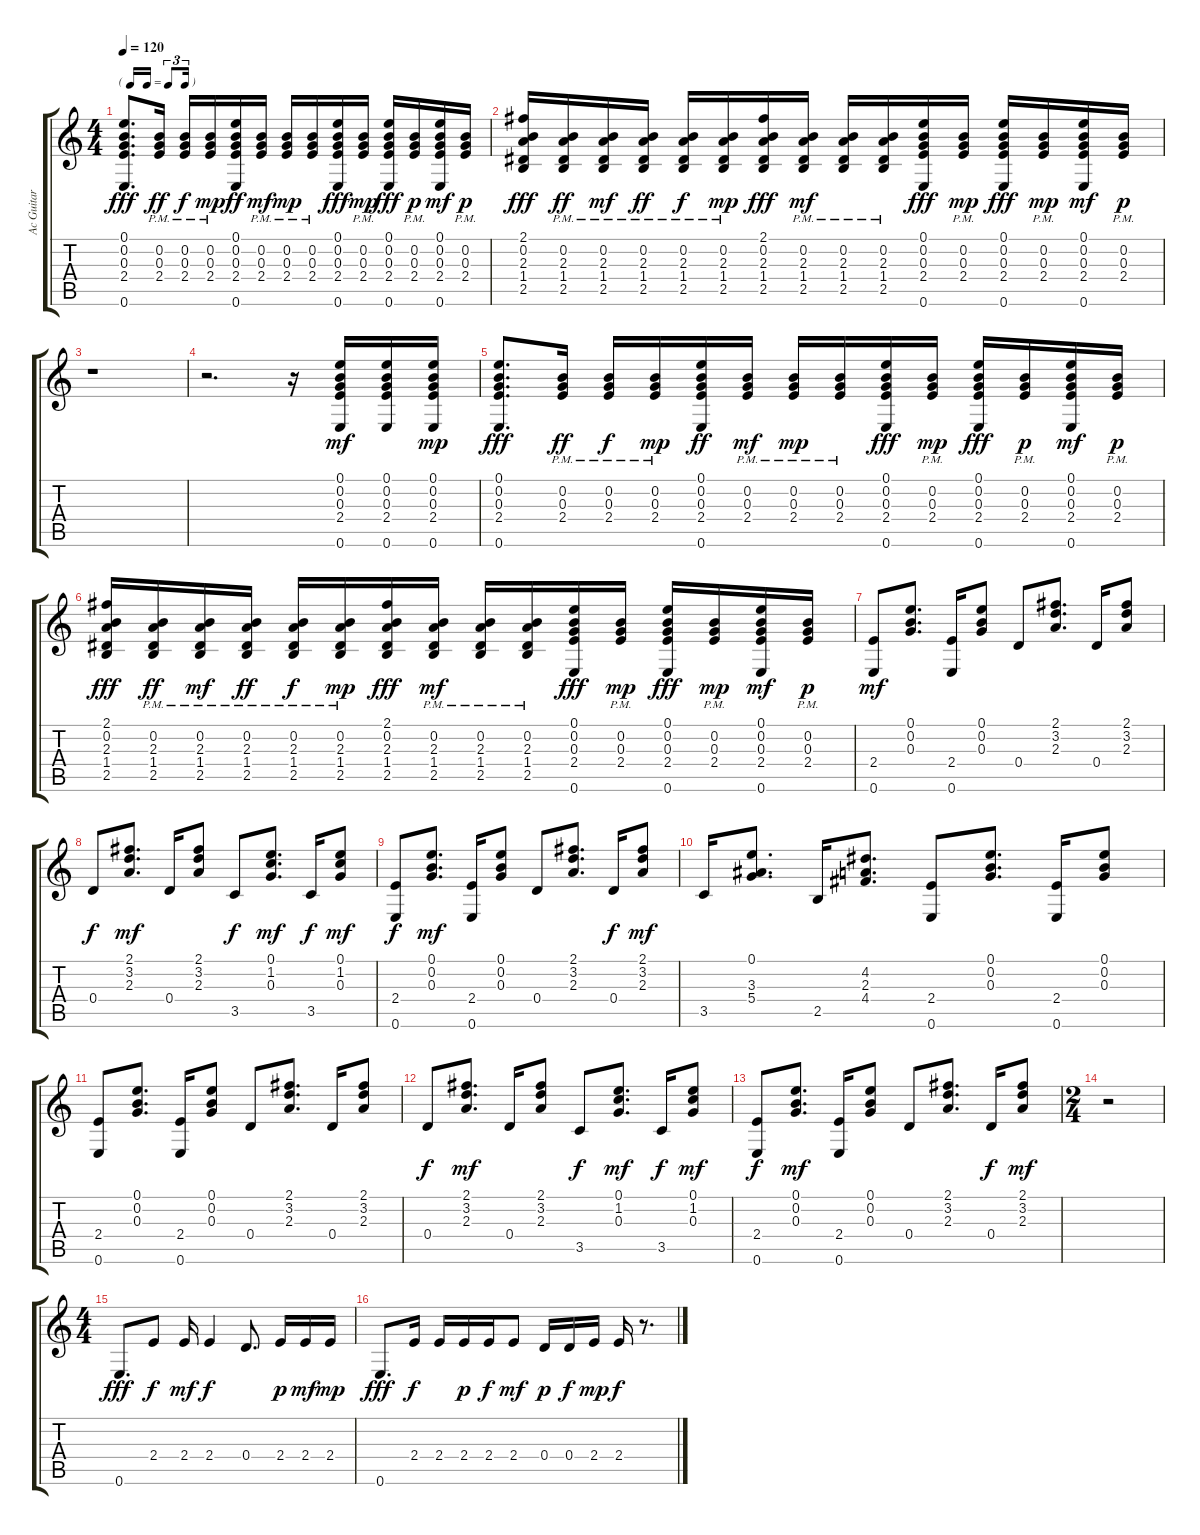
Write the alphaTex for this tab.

\track ("Ac Guitar #1" "Ac Guitar ") {instrument acousticguitarsteel}
\staff {score tabs}
\tuning (E4 B3 G3 D3 A2 E2) {hide}
\ts (4 4)
\tf triplet16th
\tempo 120
\clef g2
\ks c
(0.1 0.2 0.3 2.4 0.6).8{d dy fff} (0.2{pm} 0.3{pm} 2.4{pm}).16{dy ff} (0.2{pm} 0.3{pm} 2.4{pm}).16{dy f} (0.2{pm} 0.3{pm} 2.4{pm}).16{dy mp} (0.1 0.2 0.3 2.4 0.6).16{dy ff} (0.2{pm} 0.3{pm} 2.4{pm}).16{dy mf} (0.2{pm} 0.3{pm} 2.4{pm}).16{dy mp} (0.2{pm} 0.3{pm} 2.4{pm}).16 (0.1 0.2 0.3 2.4 0.6).16{dy fff} (0.2{pm} 0.3{pm} 2.4{pm}).16{dy mp} (0.1 0.2 0.3 2.4 0.6).16{dy fff} (0.2{pm} 0.3{pm} 2.4{pm}).16{dy p} (0.1 0.2 0.3 2.4 0.6).16{dy mf} (0.2{pm} 0.3{pm} 2.4{pm}).16{dy p} |
(2.1 0.2 2.3 1.4 2.5).16{dy fff} (0.2{pm} 2.3{pm} 1.4{pm} 2.5{pm}).16{dy ff} (0.2{pm} 2.3{pm} 1.4{pm} 2.5{pm}).16{dy mf} (0.2{pm} 2.3{pm} 1.4{pm} 2.5{pm}).16{dy ff} (0.2{pm} 2.3{pm} 1.4{pm} 2.5{pm}).16{dy f} (0.2{pm} 2.3{pm} 1.4{pm} 2.5{pm}).16{dy mp} (2.1 0.2 2.3 1.4 2.5).16{dy fff} (0.2{pm} 2.3{pm} 1.4{pm} 2.5{pm}).16{dy mf} (0.2{pm} 2.3{pm} 1.4{pm} 2.5{pm}).16 (0.2{pm} 2.3{pm} 1.4{pm} 2.5{pm}).16 (0.1 0.2 0.3 2.4 0.6).16{dy fff} (0.2{pm} 0.3{pm} 2.4{pm}).16{dy mp} (0.1 0.2 0.3 2.4 0.6).16{dy fff} (0.2{pm} 0.3{pm} 2.4{pm}).16{dy mp} (0.1 0.2 0.3 2.4 0.6).16{dy mf} (0.2{pm} 0.3{pm} 2.4{pm}).16{dy p} |
r.1 |
r.2{d} r.16 (0.1 0.2 0.3 2.4 0.6).16{dy mf} (0.1 0.2 0.3 2.4 0.6).16 (0.1 0.2 0.3 2.4 0.6).16{dy mp} |
(0.1 0.2 0.3 2.4 0.6).8{d dy fff} (0.2{pm} 0.3{pm} 2.4{pm}).16{dy ff} (0.2{pm} 0.3{pm} 2.4{pm}).16{dy f} (0.2{pm} 0.3{pm} 2.4{pm}).16{dy mp} (0.1 0.2 0.3 2.4 0.6).16{dy ff} (0.2{pm} 0.3{pm} 2.4{pm}).16{dy mf} (0.2{pm} 0.3{pm} 2.4{pm}).16{dy mp} (0.2{pm} 0.3{pm} 2.4{pm}).16 (0.1 0.2 0.3 2.4 0.6).16{dy fff} (0.2{pm} 0.3{pm} 2.4{pm}).16{dy mp} (0.1 0.2 0.3 2.4 0.6).16{dy fff} (0.2{pm} 0.3{pm} 2.4{pm}).16{dy p} (0.1 0.2 0.3 2.4 0.6).16{dy mf} (0.2{pm} 0.3{pm} 2.4{pm}).16{dy p} |
(2.1 0.2 2.3 1.4 2.5).16{dy fff} (0.2{pm} 2.3{pm} 1.4{pm} 2.5{pm}).16{dy ff} (0.2{pm} 2.3{pm} 1.4{pm} 2.5{pm}).16{dy mf} (0.2{pm} 2.3{pm} 1.4{pm} 2.5{pm}).16{dy ff} (0.2{pm} 2.3{pm} 1.4{pm} 2.5{pm}).16{dy f} (0.2{pm} 2.3{pm} 1.4{pm} 2.5{pm}).16{dy mp} (2.1 0.2 2.3 1.4 2.5).16{dy fff} (0.2{pm} 2.3{pm} 1.4{pm} 2.5{pm}).16{dy mf} (0.2{pm} 2.3{pm} 1.4{pm} 2.5{pm}).16 (0.2{pm} 2.3{pm} 1.4{pm} 2.5{pm}).16 (0.1 0.2 0.3 2.4 0.6).16{dy fff} (0.2{pm} 0.3{pm} 2.4{pm}).16{dy mp} (0.1 0.2 0.3 2.4 0.6).16{dy fff} (0.2{pm} 0.3{pm} 2.4{pm}).16{dy mp} (0.1 0.2 0.3 2.4 0.6).16{dy mf} (0.2{pm} 0.3{pm} 2.4{pm}).16{dy p} |
(2.4 0.6).8{dy mf} (0.1 0.2 0.3).8{d} (2.4 0.6).16 (0.1 0.2 0.3).8 0.4.8 (2.1 3.2 2.3).8{d} 0.4.16 (2.1 3.2 2.3).8 |
0.4.8{dy f} (2.1 3.2 2.3).8{d dy mf} 0.4.16 (2.1 3.2 2.3).8 3.5.8{dy f} (0.1 1.2 0.3).8{d dy mf} 3.5.16{dy f} (0.1 1.2 0.3).8{dy mf} |
(2.4 0.6).8{dy f} (0.1 0.2 0.3).8{d dy mf} (2.4 0.6).16 (0.1 0.2 0.3).8 0.4.8 (2.1 3.2 2.3).8{d} 0.4.16{dy f} (2.1 3.2 2.3).8{dy mf} |
3.5.16 (0.1 3.3 5.4).8{d} 2.5.16 (4.2 2.3 4.4).8{d} (2.4 0.6).8 (0.1 0.2 0.3).8{d} (2.4 0.6).16 (0.1 0.2 0.3).8 |
(2.4 0.6).8 (0.1 0.2 0.3).8{d} (2.4 0.6).16 (0.1 0.2 0.3).8 0.4.8 (2.1 3.2 2.3).8{d} 0.4.16 (2.1 3.2 2.3).8 |
0.4.8{dy f} (2.1 3.2 2.3).8{d dy mf} 0.4.16 (2.1 3.2 2.3).8 3.5.8{dy f} (0.1 1.2 0.3).8{d dy mf} 3.5.16{dy f} (0.1 1.2 0.3).8{dy mf} |
(2.4 0.6).8{dy f} (0.1 0.2 0.3).8{d dy mf} (2.4 0.6).16 (0.1 0.2 0.3).8 0.4.8 (2.1 3.2 2.3).8{d} 0.4.16{dy f} (2.1 3.2 2.3).8{dy mf} |
\ts (2 4)
r.2 |
\ts (4 4)
0.6.8{d dy fff} 2.4.8{dy f} 2.4.16{dy mf} 2.4.4{dy f} 0.4.8{d} 2.4.16{dy p} 2.4.16{dy mf} 2.4.16{dy mp} |
0.6.8{d dy fff} 2.4.16{dy f} 2.4.16 2.4.16{dy p} 2.4.16{dy f} 2.4.8{dy mf} 0.4.16{dy p} 0.4.16{dy f} 2.4.16{dy mp} 2.4.16{dy f} r.8{d}
